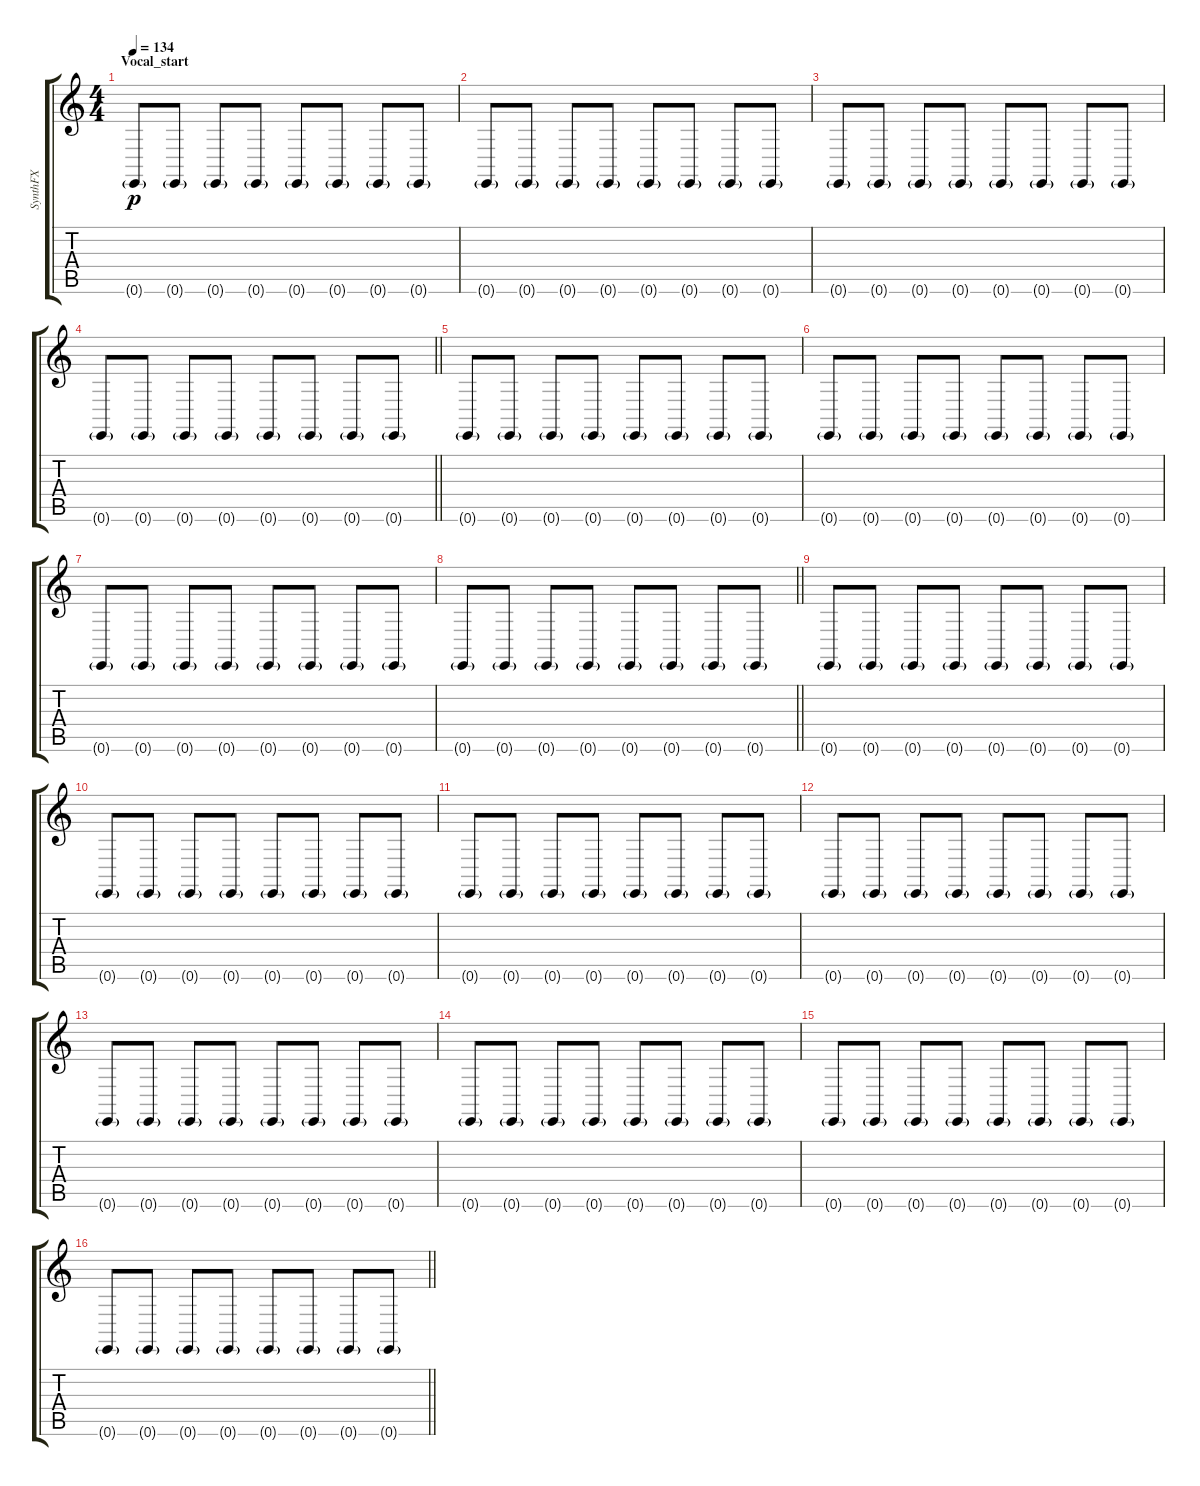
\track ("SynthFX" "SynthFX") {instrument lead2sawtooth}
\staff {score tabs}
\tuning (E4 B3 G3 D3 A2 E2) {hide}
\ts (4 4)
\section ("" "Vocal_start")
\tempo 134
\clef g2
\ks c
0.6{g}.8{dy p} 0.6{g}.8 0.6{g}.8 0.6{g}.8 0.6{g}.8 0.6{g}.8 0.6{g}.8 0.6{g}.8 |
0.6{g}.8 0.6{g}.8 0.6{g}.8 0.6{g}.8 0.6{g}.8 0.6{g}.8 0.6{g}.8 0.6{g}.8 |
0.6{g}.8 0.6{g}.8 0.6{g}.8 0.6{g}.8 0.6{g}.8 0.6{g}.8 0.6{g}.8 0.6{g}.8 |
\barLineRight lightlight
0.6{g}.8 0.6{g}.8 0.6{g}.8 0.6{g}.8 0.6{g}.8 0.6{g}.8 0.6{g}.8 0.6{g}.8 |
0.6{g}.8 0.6{g}.8 0.6{g}.8 0.6{g}.8 0.6{g}.8 0.6{g}.8 0.6{g}.8 0.6{g}.8 |
0.6{g}.8 0.6{g}.8 0.6{g}.8 0.6{g}.8 0.6{g}.8 0.6{g}.8 0.6{g}.8 0.6{g}.8 |
0.6{g}.8 0.6{g}.8 0.6{g}.8 0.6{g}.8 0.6{g}.8 0.6{g}.8 0.6{g}.8 0.6{g}.8 |
\barLineRight lightlight
0.6{g}.8 0.6{g}.8 0.6{g}.8 0.6{g}.8 0.6{g}.8 0.6{g}.8 0.6{g}.8 0.6{g}.8 |
\section ("" "")
0.6{g}.8 0.6{g}.8 0.6{g}.8 0.6{g}.8 0.6{g}.8 0.6{g}.8 0.6{g}.8 0.6{g}.8 |
0.6{g}.8 0.6{g}.8 0.6{g}.8 0.6{g}.8 0.6{g}.8 0.6{g}.8 0.6{g}.8 0.6{g}.8 |
0.6{g}.8 0.6{g}.8 0.6{g}.8 0.6{g}.8 0.6{g}.8 0.6{g}.8 0.6{g}.8 0.6{g}.8 |
0.6{g}.8 0.6{g}.8 0.6{g}.8 0.6{g}.8 0.6{g}.8 0.6{g}.8 0.6{g}.8 0.6{g}.8 |
0.6{g}.8 0.6{g}.8 0.6{g}.8 0.6{g}.8 0.6{g}.8 0.6{g}.8 0.6{g}.8 0.6{g}.8 |
0.6{g}.8 0.6{g}.8 0.6{g}.8 0.6{g}.8 0.6{g}.8 0.6{g}.8 0.6{g}.8 0.6{g}.8 |
0.6{g}.8 0.6{g}.8 0.6{g}.8 0.6{g}.8 0.6{g}.8 0.6{g}.8 0.6{g}.8 0.6{g}.8 |
\barLineRight lightlight
0.6{g}.8 0.6{g}.8 0.6{g}.8 0.6{g}.8 0.6{g}.8 0.6{g}.8 0.6{g}.8 0.6{g}.8
